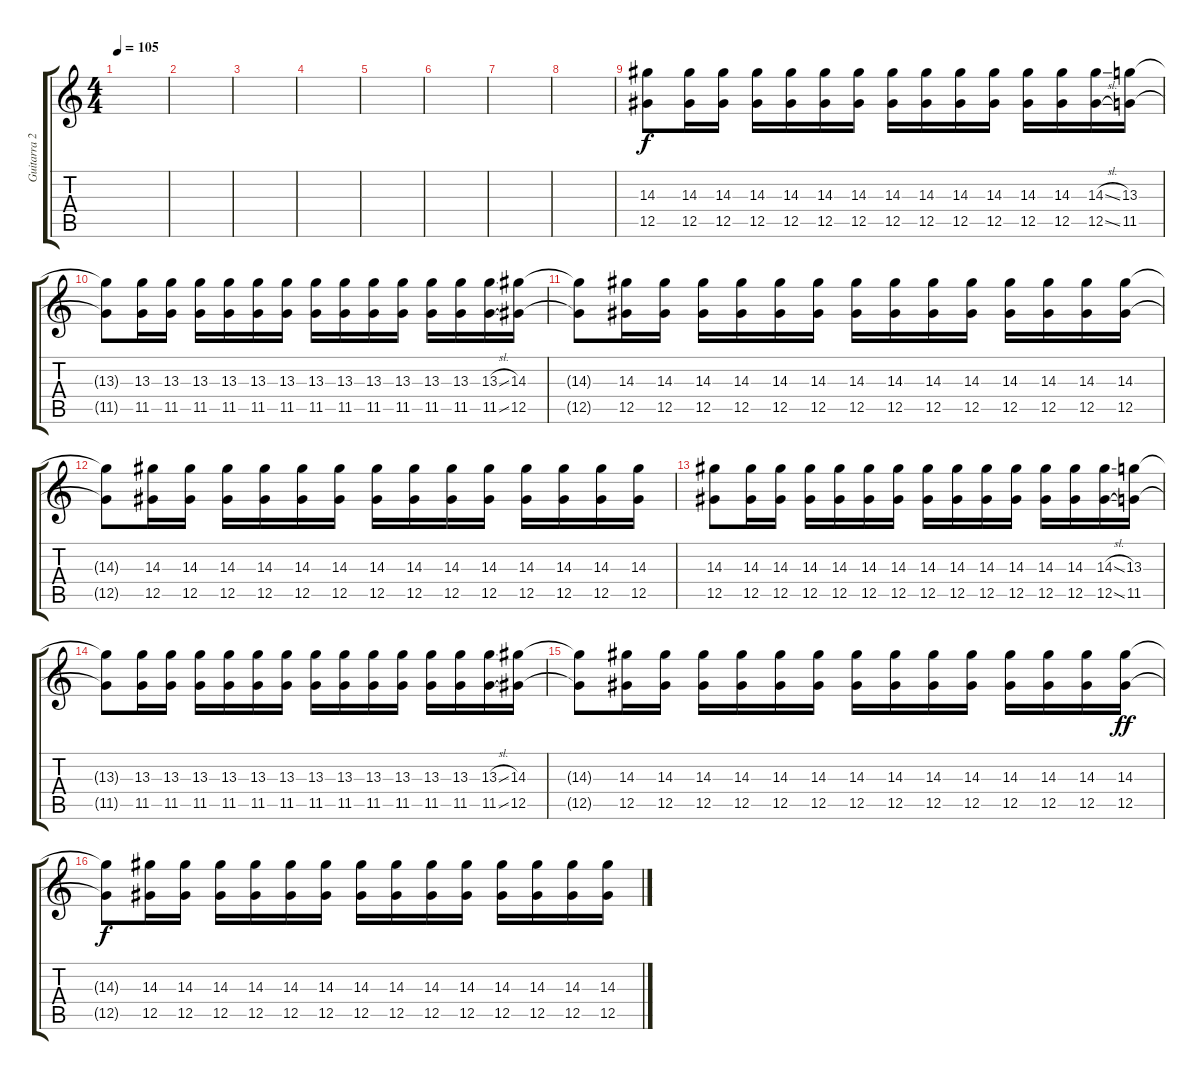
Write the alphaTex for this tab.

\track ("Guitarra 2" "Guitarra 2") {instrument distortionguitar}
\staff {score tabs}
\tuning (Eb4 Bb3 Gb3 Db3 Ab2 Eb2) {hide}
\ts (4 4)
\tempo 105
\clef g2
\ks c
|
|
|
|
|
|
|
|
(14.3 12.5).8 (14.3 12.5).16 (14.3 12.5).16 (14.3 12.5).16 (14.3 12.5).16 (14.3 12.5).16 (14.3 12.5).16 (14.3 12.5).16 (14.3 12.5).16 (14.3 12.5).16 (14.3 12.5).16 (14.3 12.5).16 (14.3 12.5).16 (14.3{sl} 12.5{sl}).16 (13.3 11.5).16 |
(13.3{t} 11.5{t}).8 (13.3 11.5).16 (13.3 11.5).16 (13.3 11.5).16 (13.3 11.5).16 (13.3 11.5).16 (13.3 11.5).16 (13.3 11.5).16 (13.3 11.5).16 (13.3 11.5).16 (13.3 11.5).16 (13.3 11.5).16 (13.3 11.5).16 (13.3{sl} 11.5{sl}).16 (14.3 12.5).16 |
(14.3{t} 12.5{t}).8 (14.3 12.5).16 (14.3 12.5).16 (14.3 12.5).16 (14.3 12.5).16 (14.3 12.5).16 (14.3 12.5).16 (14.3 12.5).16 (14.3 12.5).16 (14.3 12.5).16 (14.3 12.5).16 (14.3 12.5).16 (14.3 12.5).16 (14.3 12.5).16 (14.3 12.5).16 |
(14.3{t} 12.5{t}).8 (14.3 12.5).16 (14.3 12.5).16 (14.3 12.5).16 (14.3 12.5).16 (14.3 12.5).16 (14.3 12.5).16 (14.3 12.5).16 (14.3 12.5).16 (14.3 12.5).16 (14.3 12.5).16 (14.3 12.5).16 (14.3 12.5).16 (14.3 12.5).16 (14.3 12.5).16 |
(14.3 12.5).8 (14.3 12.5).16 (14.3 12.5).16 (14.3 12.5).16 (14.3 12.5).16 (14.3 12.5).16 (14.3 12.5).16 (14.3 12.5).16 (14.3 12.5).16 (14.3 12.5).16 (14.3 12.5).16 (14.3 12.5).16 (14.3 12.5).16 (14.3{sl} 12.5{sl}).16 (13.3 11.5).16 |
(13.3{t} 11.5{t}).8 (13.3 11.5).16 (13.3 11.5).16 (13.3 11.5).16 (13.3 11.5).16 (13.3 11.5).16 (13.3 11.5).16 (13.3 11.5).16 (13.3 11.5).16 (13.3 11.5).16 (13.3 11.5).16 (13.3 11.5).16 (13.3 11.5).16 (13.3{sl} 11.5{sl}).16 (14.3 12.5).16 |
(14.3{t} 12.5{t}).8 (14.3 12.5).16 (14.3 12.5).16 (14.3 12.5).16 (14.3 12.5).16 (14.3 12.5).16 (14.3 12.5).16 (14.3 12.5).16 (14.3 12.5).16 (14.3 12.5).16 (14.3 12.5).16 (14.3 12.5).16 (14.3 12.5).16 (14.3 12.5).16 (14.3 12.5).16{dy ff} |
(14.3{t} 12.5{t}).8{dy f} (14.3 12.5).16 (14.3 12.5).16 (14.3 12.5).16 (14.3 12.5).16 (14.3 12.5).16 (14.3 12.5).16 (14.3 12.5).16 (14.3 12.5).16 (14.3 12.5).16 (14.3 12.5).16 (14.3 12.5).16 (14.3 12.5).16 (14.3 12.5).16 (14.3 12.5).16
